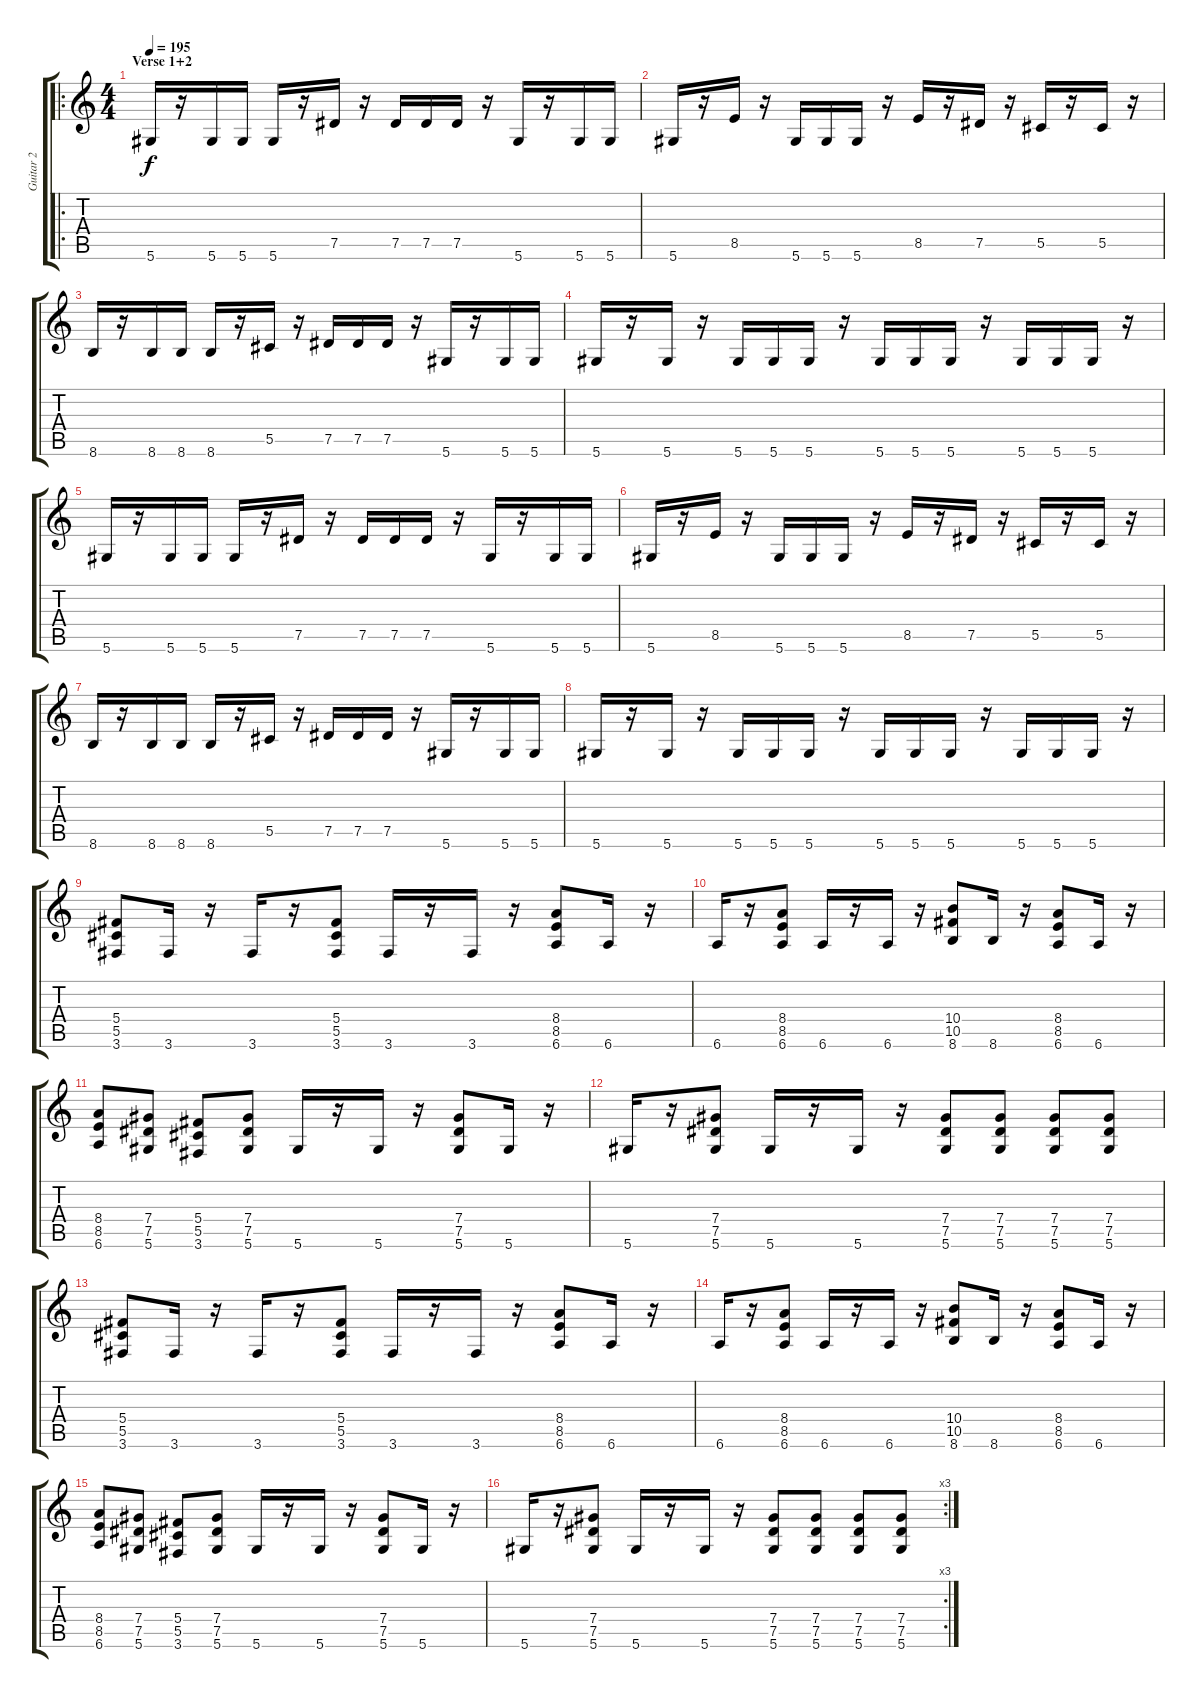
\track ("Guitar 2" "Guitar 2") {instrument distortionguitar}
\staff {score tabs}
\tuning (Eb4 Bb3 Gb3 Db3 Ab2 Eb2) {hide}
\ro
\ts (4 4)
\section ("" "Verse 1+2")
\tempo 195
\clef g2
\ks c
5.6.16{dy f instrument distortionguitar} r.16 5.6.16 5.6.16 5.6.16 r.16 7.5.16 r.16 7.5.16 7.5.16 7.5.16 r.16 5.6.16 r.16 5.6.16 5.6.16 |
5.6.16 r.16 8.5.16 r.16 5.6.16 5.6.16 5.6.16 r.16 8.5.16 r.16 7.5.16 r.16 5.5.16 r.16 5.5.16 r.16 |
8.6.16 r.16 8.6.16 8.6.16 8.6.16 r.16 5.5.16 r.16 7.5.16 7.5.16 7.5.16 r.16 5.6.16 r.16 5.6.16 5.6.16 |
5.6.16 r.16 5.6.16 r.16 5.6.16 5.6.16 5.6.16 r.16 5.6.16 5.6.16 5.6.16 r.16 5.6.16 5.6.16 5.6.16 r.16 |
5.6.16 r.16 5.6.16 5.6.16 5.6.16 r.16 7.5.16 r.16 7.5.16 7.5.16 7.5.16 r.16 5.6.16 r.16 5.6.16 5.6.16 |
5.6.16 r.16 8.5.16 r.16 5.6.16 5.6.16 5.6.16 r.16 8.5.16 r.16 7.5.16 r.16 5.5.16 r.16 5.5.16 r.16 |
8.6.16 r.16 8.6.16 8.6.16 8.6.16 r.16 5.5.16 r.16 7.5.16 7.5.16 7.5.16 r.16 5.6.16 r.16 5.6.16 5.6.16 |
5.6.16 r.16 5.6.16 r.16 5.6.16 5.6.16 5.6.16 r.16 5.6.16 5.6.16 5.6.16 r.16 5.6.16 5.6.16 5.6.16 r.16 |
(5.4 5.5 3.6).8 3.6.16 r.16 3.6.16 r.16 (5.4 5.5 3.6).8 3.6.16 r.16 3.6.16 r.16 (8.4 8.5 6.6).8 6.6.16 r.16 |
6.6.16 r.16 (8.4 8.5 6.6).8 6.6.16 r.16 6.6.16 r.16 (10.4 10.5 8.6).8 8.6.16 r.16 (8.4 8.5 6.6).8 6.6.16 r.16 |
(8.4 8.5 6.6).8 (7.4 7.5 5.6).8 (5.4 5.5 3.6).8 (7.4 7.5 5.6).8 5.6.16 r.16 5.6.16 r.16 (7.4 7.5 5.6).8 5.6.16 r.16 |
5.6.16 r.16 (7.4 7.5 5.6).8 5.6.16 r.16 5.6.16 r.16 (7.4 7.5 5.6).8 (7.4 7.5 5.6).8 (7.4 7.5 5.6).8 (7.4 7.5 5.6).8 |
(5.4 5.5 3.6).8 3.6.16 r.16 3.6.16 r.16 (5.4 5.5 3.6).8 3.6.16 r.16 3.6.16 r.16 (8.4 8.5 6.6).8 6.6.16 r.16 |
6.6.16 r.16 (8.4 8.5 6.6).8 6.6.16 r.16 6.6.16 r.16 (10.4 10.5 8.6).8 8.6.16 r.16 (8.4 8.5 6.6).8 6.6.16 r.16 |
(8.4 8.5 6.6).8 (7.4 7.5 5.6).8 (5.4 5.5 3.6).8 (7.4 7.5 5.6).8 5.6.16 r.16 5.6.16 r.16 (7.4 7.5 5.6).8 5.6.16 r.16 |
\rc 3
5.6.16 r.16 (7.4 7.5 5.6).8 5.6.16 r.16 5.6.16 r.16 (7.4 7.5 5.6).8 (7.4 7.5 5.6).8 (7.4 7.5 5.6).8 (7.4 7.5 5.6).8
